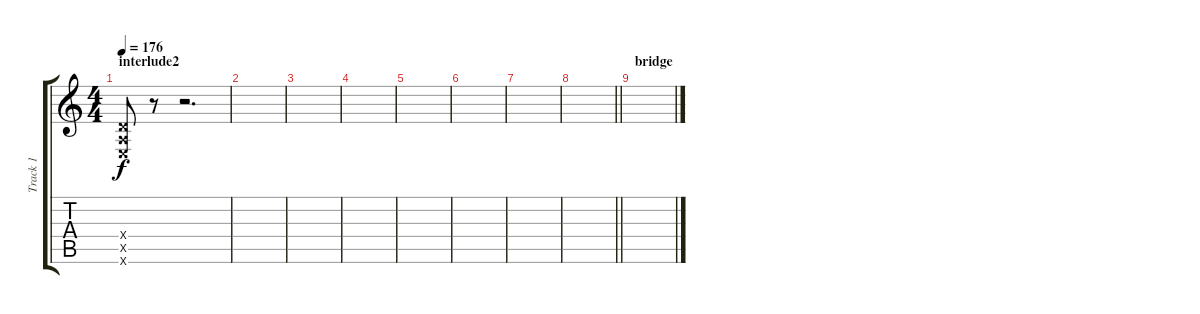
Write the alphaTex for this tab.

\track ("Track 1" "Track 1") {instrument overdrivenguitar}
\staff {score tabs}
\tuning (E4 B3 G3 D3 A2 E2) {hide}
\ts (4 4)
\section ("" "interlude2")
\tempo 176
\clef g2
\ks c
(0.4{x} 0.5{x} 0.6{x}).8{dy f} r.8 r.2{d} |
|
|
|
|
|
|
\barLineRight lightlight
|
\section ("" "bridge")
